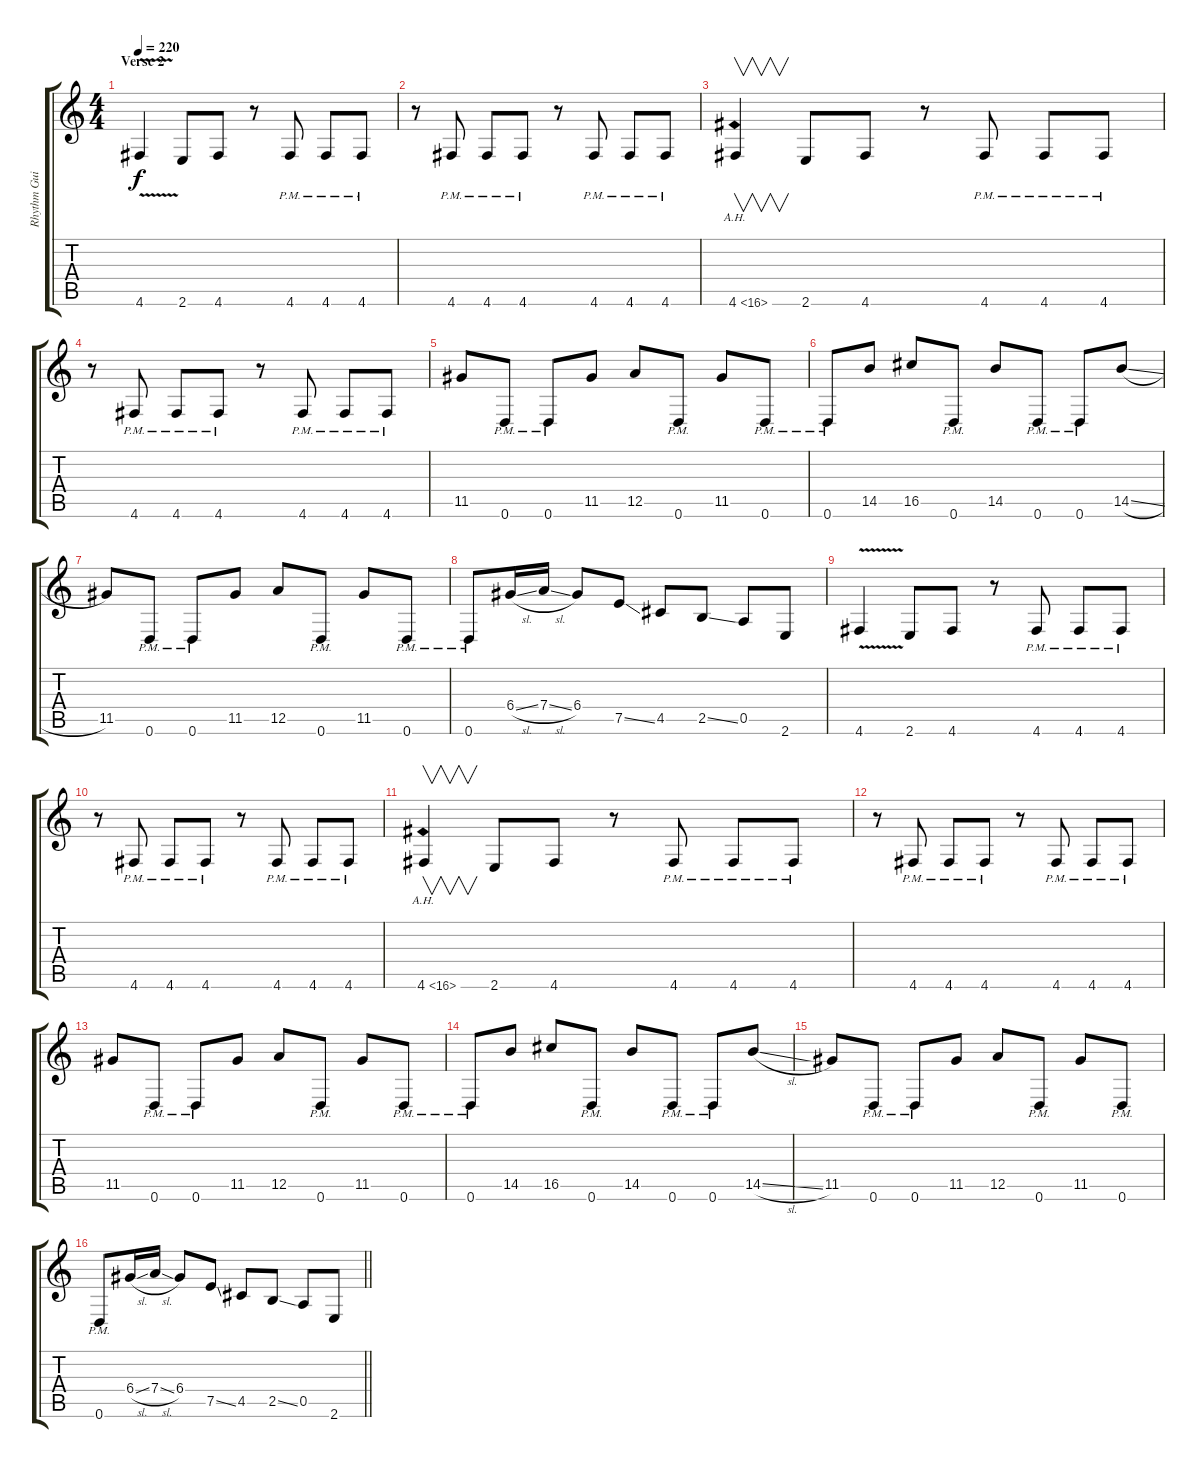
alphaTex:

\track ("Rhythm Guitar 1" "Rhythm Gui") {instrument distortionguitar}
\staff {score tabs}
\tuning (E4 B3 G3 D3 A2 D2) {hide}
\ts (4 4)
\section ("" "Verse 2")
\tempo 220
\clef g2
\ks c
4.6{v}.4{dy f} 2.6.8 4.6.8 r.8 4.6{pm}.8 4.6{pm}.8 4.6{pm}.8 |
r.8 4.6{pm}.8 4.6{pm}.8 4.6{pm}.8 r.8 4.6{pm}.8 4.6{pm}.8 4.6{pm}.8 |
4.6{ah 12}.4{v instrument guitarharmonics} 2.6.8{instrument distortionguitar} 4.6.8 r.8 4.6{pm}.8 4.6{pm}.8 4.6{pm}.8 |
r.8 4.6{pm}.8 4.6{pm}.8 4.6{pm}.8 r.8 4.6{pm}.8 4.6{pm}.8 4.6{pm}.8 |
11.5.8 0.6{pm}.8 0.6{pm}.8 11.5.8 12.5.8 0.6{pm}.8 11.5.8 0.6{pm}.8 |
0.6{pm}.8 14.5.8 16.5.8 0.6{pm}.8 14.5.8 0.6{pm}.8 0.6{pm}.8 14.5{sl}.8 |
11.5.8 0.6{pm}.8 0.6{pm}.8 11.5.8 12.5.8 0.6{pm}.8 11.5.8 0.6{pm}.8 |
0.6{pm}.8 6.4{sl}.16 7.4{sl}.16 6.4.8 7.5{ss}.8 4.5.8 2.5{ss}.8 0.5.8 2.6.8 |
4.6{v}.4 2.6.8 4.6.8 r.8 4.6{pm}.8 4.6{pm}.8 4.6{pm}.8 |
r.8 4.6{pm}.8 4.6{pm}.8 4.6{pm}.8 r.8 4.6{pm}.8 4.6{pm}.8 4.6{pm}.8 |
4.6{ah 12}.4{v instrument guitarharmonics} 2.6.8{instrument distortionguitar} 4.6.8 r.8 4.6{pm}.8 4.6{pm}.8 4.6{pm}.8 |
r.8 4.6{pm}.8 4.6{pm}.8 4.6{pm}.8 r.8 4.6{pm}.8 4.6{pm}.8 4.6{pm}.8 |
11.5.8 0.6{pm}.8 0.6{pm}.8 11.5.8 12.5.8 0.6{pm}.8 11.5.8 0.6{pm}.8 |
0.6{pm}.8 14.5.8 16.5.8 0.6{pm}.8 14.5.8 0.6{pm}.8 0.6{pm}.8 14.5{sl}.8 |
11.5.8 0.6{pm}.8 0.6{pm}.8 11.5.8 12.5.8 0.6{pm}.8 11.5.8 0.6{pm}.8 |
\barLineRight lightlight
0.6{pm}.8 6.4{sl}.16 7.4{sl}.16 6.4.8 7.5{ss}.8 4.5.8 2.5{ss}.8 0.5.8 2.6.8
